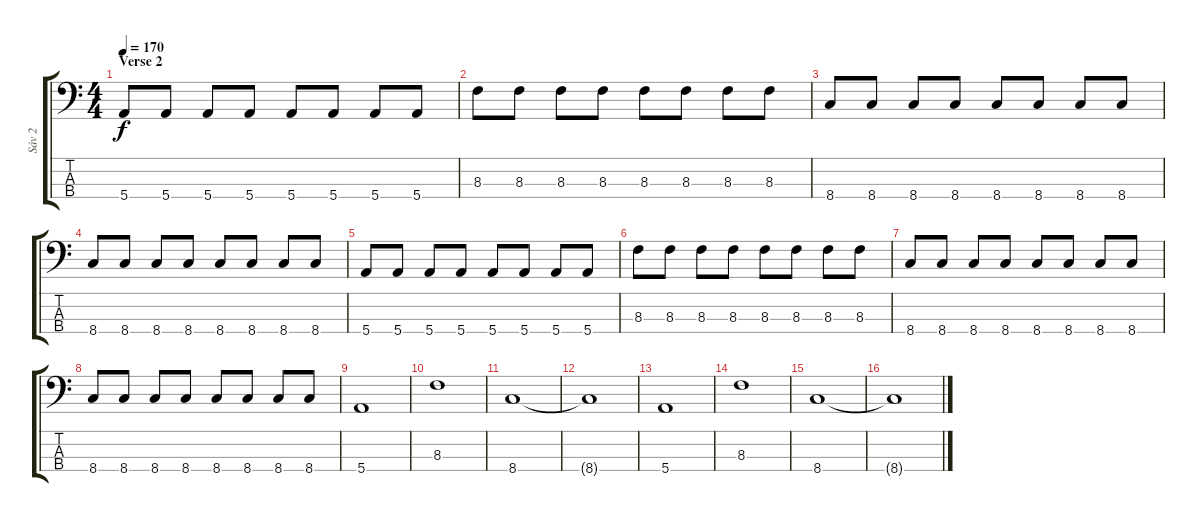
\track ("Sáv 2" "Sáv 2") {instrument electricbassfinger}
\staff {score tabs}
\tuning (G2 D2 A1 E1) {hide}
\ts (4 4)
\section ("" "Verse 2")
\tempo 170
\clef f4
\ks c
5.4.8{dy f} 5.4.8 5.4.8 5.4.8 5.4.8 5.4.8 5.4.8 5.4.8 |
8.3.8 8.3.8 8.3.8 8.3.8 8.3.8 8.3.8 8.3.8 8.3.8 |
8.4.8 8.4.8 8.4.8 8.4.8 8.4.8 8.4.8 8.4.8 8.4.8 |
8.4.8 8.4.8 8.4.8 8.4.8 8.4.8 8.4.8 8.4.8 8.4.8 |
5.4.8 5.4.8 5.4.8 5.4.8 5.4.8 5.4.8 5.4.8 5.4.8 |
8.3.8 8.3.8 8.3.8 8.3.8 8.3.8 8.3.8 8.3.8 8.3.8 |
8.4.8 8.4.8 8.4.8 8.4.8 8.4.8 8.4.8 8.4.8 8.4.8 |
8.4.8 8.4.8 8.4.8 8.4.8 8.4.8 8.4.8 8.4.8 8.4.8 |
5.4.1 |
8.3.1 |
8.4.1 |
8.4{t}.1 |
5.4.1 |
8.3.1 |
8.4.1 |
8.4{t}.1
